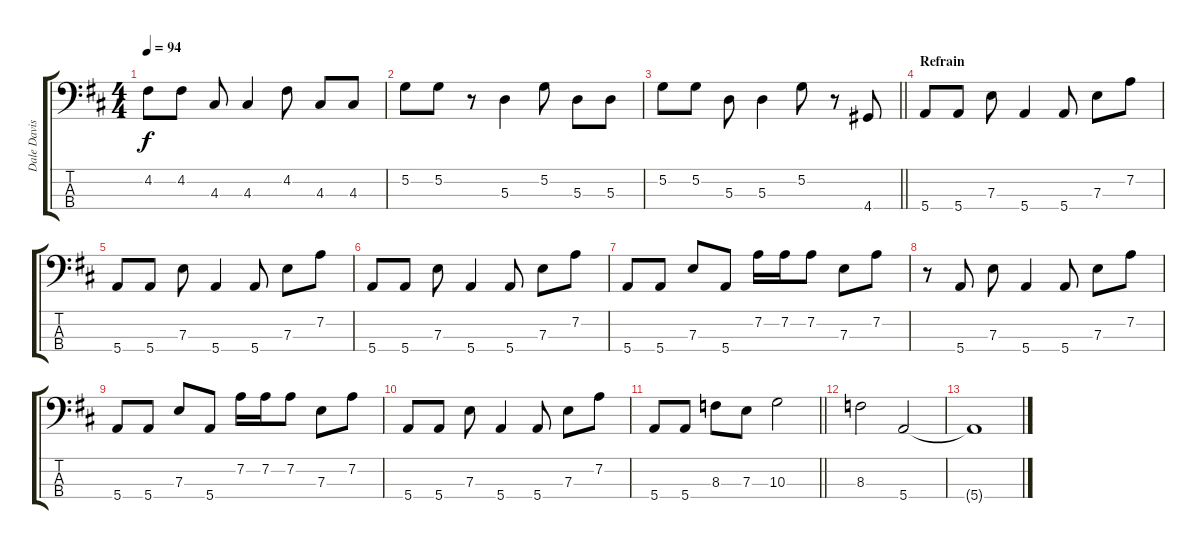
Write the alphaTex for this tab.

\track ("Dale Davis" "Dale Davis") {instrument acousticbass}
\staff {score tabs}
\tuning (G2 D2 A1 E1) {hide}
\ts (4 4)
\tempo 94
\clef f4
\ks d
4.2.8{dy f} 4.2.8 4.3.8 4.3.4 4.2.8 4.3.8 4.3.8 |
5.2.8 5.2.8 r.8 5.3.4 5.2.8 5.3.8 5.3.8 |
\barLineRight lightlight
5.2.8 5.2.8 5.3.8 5.3.4 5.2.8 r.8 4.4.8 |
\section ("" "Refrain")
5.4.8 5.4.8 7.3.8 5.4.4 5.4.8 7.3.8 7.2.8 |
5.4.8 5.4.8 7.3.8 5.4.4 5.4.8 7.3.8 7.2.8 |
5.4.8 5.4.8 7.3.8 5.4.4 5.4.8 7.3.8 7.2.8 |
5.4.8 5.4.8 7.3.8 5.4.8 7.2.16 7.2.16 7.2.8 7.3.8 7.2.8 |
r.8 5.4.8 7.3.8 5.4.4 5.4.8 7.3.8 7.2.8 |
5.4.8 5.4.8 7.3.8 5.4.8 7.2.16 7.2.16 7.2.8 7.3.8 7.2.8 |
5.4.8 5.4.8 7.3.8 5.4.4 5.4.8 7.3.8 7.2.8 |
\barLineRight lightlight
5.4.8 5.4.8 8.3.8 7.3.8 10.3.2 |
8.3.2 5.4.2 |
5.4{t}.1
